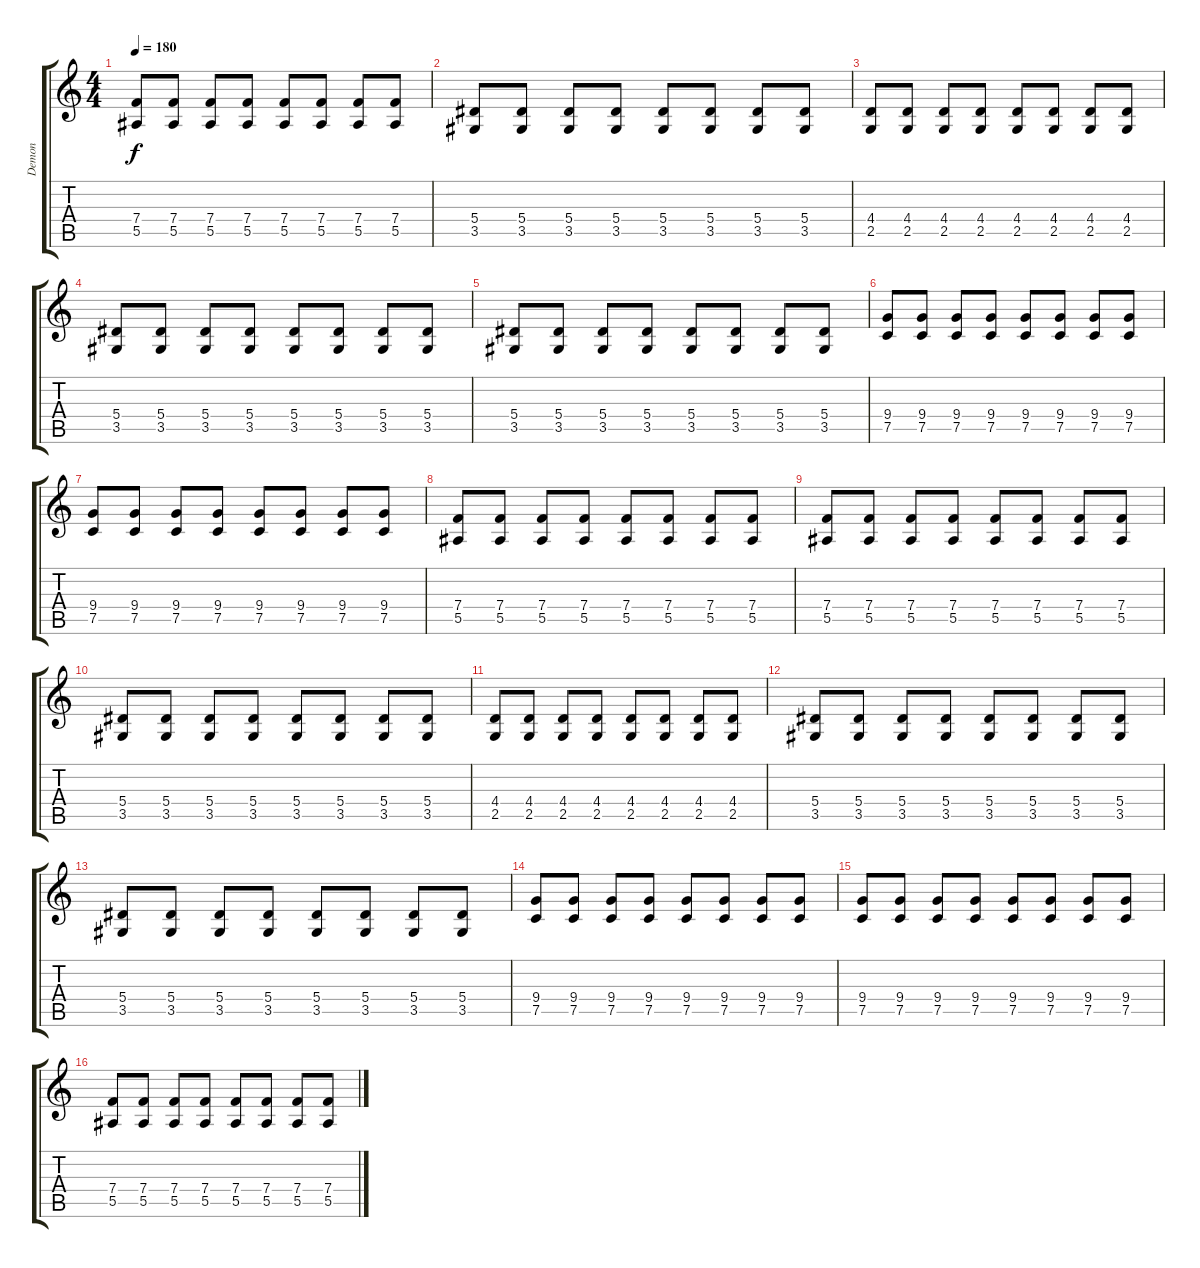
\track ("Demon" "Demon") {instrument distortionguitar}
\staff {score tabs}
\tuning (C4 G3 Eb3 Bb2 F2 C2) {hide}
\ts (4 4)
\tempo 180
\clef g2
\ks c
(7.4 5.5).8{dy f} (7.4 5.5).8 (7.4 5.5).8 (7.4 5.5).8 (7.4 5.5).8 (7.4 5.5).8 (7.4 5.5).8 (7.4 5.5).8 |
(5.4 3.5).8 (5.4 3.5).8 (5.4 3.5).8 (5.4 3.5).8 (5.4 3.5).8 (5.4 3.5).8 (5.4 3.5).8 (5.4 3.5).8 |
(4.4 2.5).8 (4.4 2.5).8 (4.4 2.5).8 (4.4 2.5).8 (4.4 2.5).8 (4.4 2.5).8 (4.4 2.5).8 (4.4 2.5).8 |
(5.4 3.5).8 (5.4 3.5).8 (5.4 3.5).8 (5.4 3.5).8 (5.4 3.5).8 (5.4 3.5).8 (5.4 3.5).8 (5.4 3.5).8 |
(5.4 3.5).8 (5.4 3.5).8 (5.4 3.5).8 (5.4 3.5).8 (5.4 3.5).8 (5.4 3.5).8 (5.4 3.5).8 (5.4 3.5).8 |
(9.4 7.5).8 (9.4 7.5).8 (9.4 7.5).8 (9.4 7.5).8 (9.4 7.5).8 (9.4 7.5).8 (9.4 7.5).8 (9.4 7.5).8 |
(9.4 7.5).8 (9.4 7.5).8 (9.4 7.5).8 (9.4 7.5).8 (9.4 7.5).8 (9.4 7.5).8 (9.4 7.5).8 (9.4 7.5).8 |
(7.4 5.5).8 (7.4 5.5).8 (7.4 5.5).8 (7.4 5.5).8 (7.4 5.5).8 (7.4 5.5).8 (7.4 5.5).8 (7.4 5.5).8 |
(7.4 5.5).8 (7.4 5.5).8 (7.4 5.5).8 (7.4 5.5).8 (7.4 5.5).8 (7.4 5.5).8 (7.4 5.5).8 (7.4 5.5).8 |
(5.4 3.5).8 (5.4 3.5).8 (5.4 3.5).8 (5.4 3.5).8 (5.4 3.5).8 (5.4 3.5).8 (5.4 3.5).8 (5.4 3.5).8 |
(4.4 2.5).8 (4.4 2.5).8 (4.4 2.5).8 (4.4 2.5).8 (4.4 2.5).8 (4.4 2.5).8 (4.4 2.5).8 (4.4 2.5).8 |
(5.4 3.5).8 (5.4 3.5).8 (5.4 3.5).8 (5.4 3.5).8 (5.4 3.5).8 (5.4 3.5).8 (5.4 3.5).8 (5.4 3.5).8 |
(5.4 3.5).8 (5.4 3.5).8 (5.4 3.5).8 (5.4 3.5).8 (5.4 3.5).8 (5.4 3.5).8 (5.4 3.5).8 (5.4 3.5).8 |
(9.4 7.5).8 (9.4 7.5).8 (9.4 7.5).8 (9.4 7.5).8 (9.4 7.5).8 (9.4 7.5).8 (9.4 7.5).8 (9.4 7.5).8 |
(9.4 7.5).8 (9.4 7.5).8 (9.4 7.5).8 (9.4 7.5).8 (9.4 7.5).8 (9.4 7.5).8 (9.4 7.5).8 (9.4 7.5).8 |
(7.4 5.5).8 (7.4 5.5).8 (7.4 5.5).8 (7.4 5.5).8 (7.4 5.5).8 (7.4 5.5).8 (7.4 5.5).8 (7.4 5.5).8
